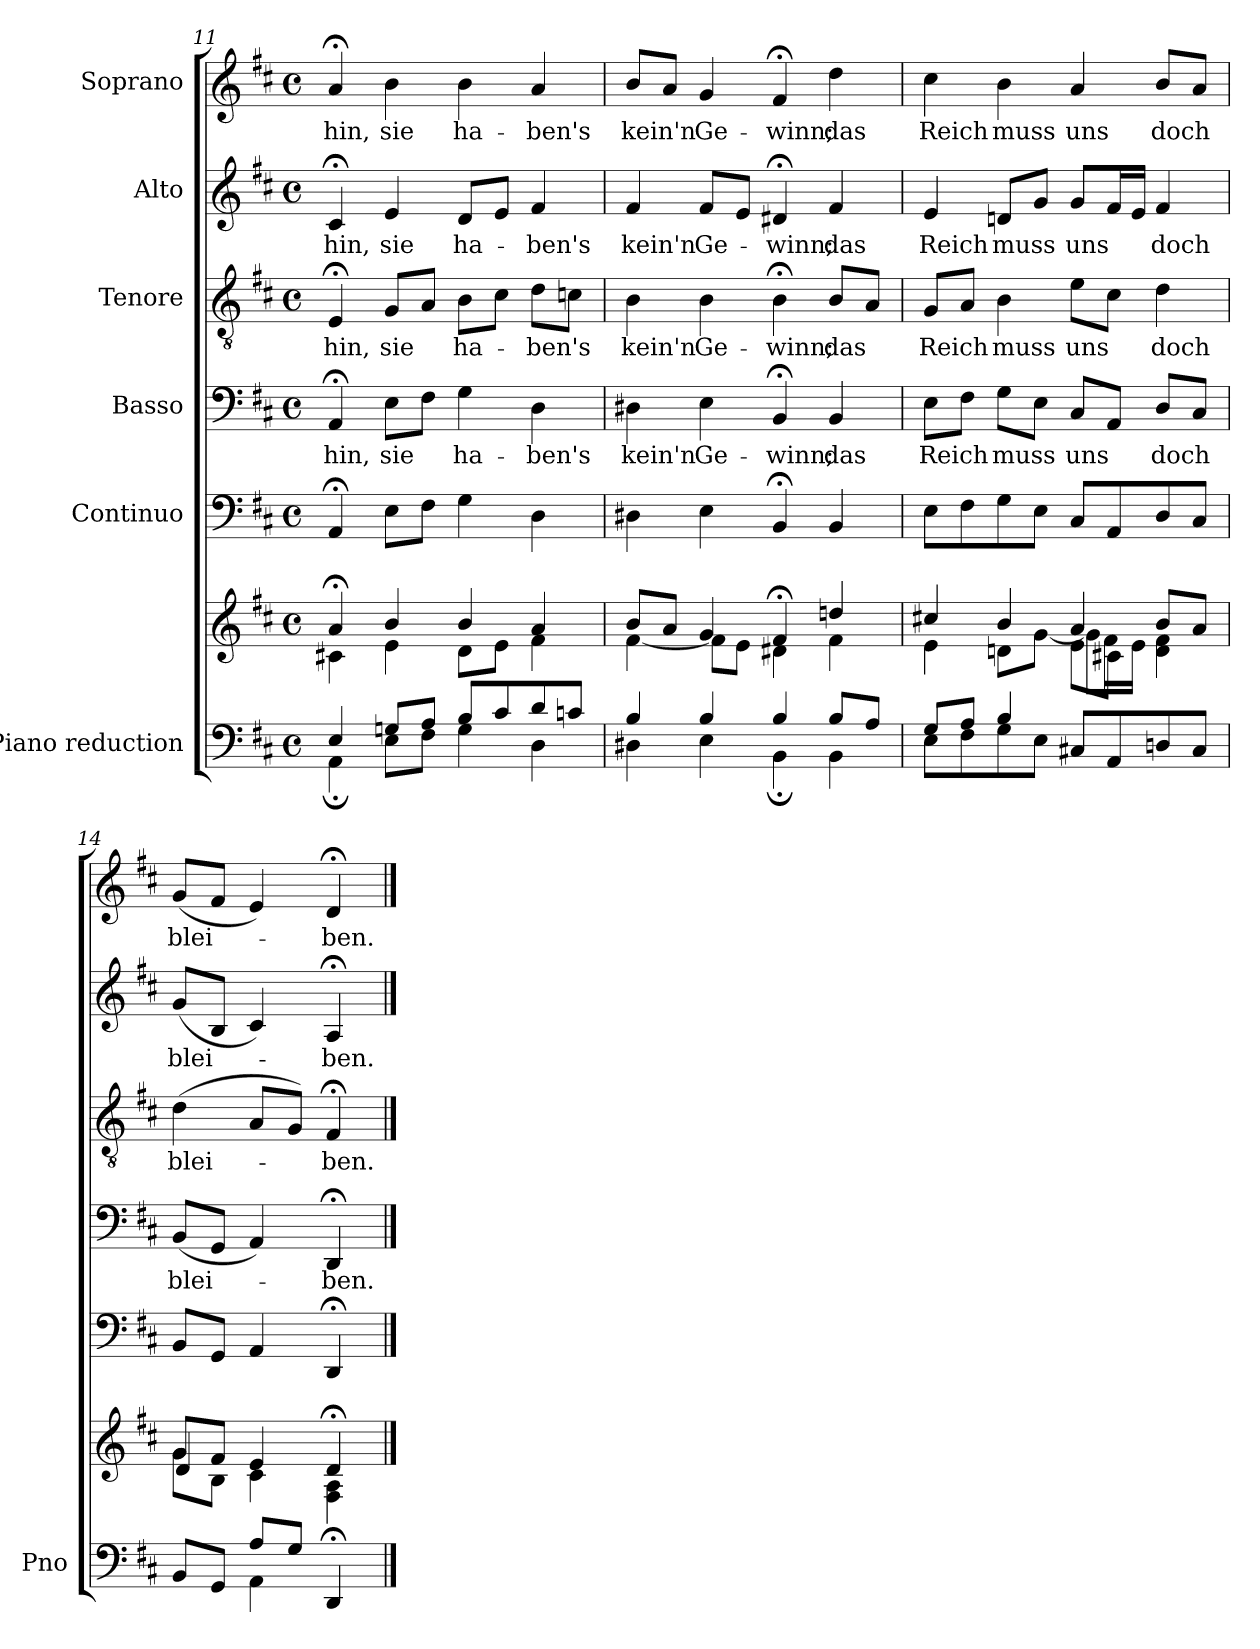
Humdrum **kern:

**kern	**kern	**kern	**kern	**text	**kern	**text	**kern	**text	**kern	**text
*part6	*part6	*part5	*part4	*part4	*part3	*part3	*part2	*part2	*part1	*part1
*staff7	*staff6	*staff5	*staff4	*staff4	*staff3	*staff3	*staff2	*staff2	*staff1	*staff1
*I"Piano reduction	*	*I"Continuo	*I"Basso	*	*I"Tenore	*	*I"Alto	*	*I"Soprano	*
*I'Pno	*	*	*	*	*	*	*	*	*	*
*clefF4	*clefG2	*clefF4	*clefF4	*	*clefGv2	*	*clefG2	*	*clefG2	*
*k[f#c#]	*k[f#c#]	*k[f#c#]	*k[f#c#]	*	*k[f#c#]	*	*k[f#c#]	*	*k[f#c#]	*
*M4/4	*M4/4	*M4/4	*M4/4	*	*M4/4	*	*M4/4	*	*M4/4	*
*met(c)	*met(c)	*met(c)	*met(c)	*	*met(c)	*	*met(c)	*	*met(c)	*
=11	=11	=11	=11	=11	=11	=11	=11	=11	=11	=11
*^	*^	*	*	*	*	*	*	*	*	*
!	!	!	!	!	!	!LO:LY:b	!	!LO:LY:b	!	!LO:LY:b	!	!LO:LY:b
4E/	4AA;\	4a;</	4c#X\	4AA;</	4AA;</	-hin,	4E;</	-hin,	4c#;</	-hin,	4a;</	-hin,
!	!	!	!	!	!	!LO:LY:b	!	!LO:LY:b	!	!LO:LY:b	!	!LO:LY:b
8Gn/L	8E\L	4b/	4e\	8E\L	8E\L	sie	8G/L	sie	4e/	sie	4b\	sie
8A/J	8F#\J	.	.	8F#\J	8F#\J	.	8A/J	.	.	.	.	.
!	!	!	!	!	!	!LO:LY:b	!	!LO:LY:b	!	!LO:LY:b	!	!LO:LY:b
8B/L	4G\	4b/	8d\L	4G\	4G\	ha-	8B\L	ha-	8d/L	ha-	4b\	ha-
8c#/	.	.	8e\J	.	.	.	8c#\J	.	8e/J	.	.	.
!	!	!	!	!	!	!LO:LY:b	!	!LO:LY:b	!	!LO:LY:b	!	!LO:LY:b
8d/	4D\	4a/	4f#\	4D\	4D\	-ben's	8d\L	-ben's	4f#/	-ben's	4a/	ben's
8cn/J	.	.	.	.	.	.	8cn\J	.	.	.	.	.
=12	=12	=12	=12	=12	=12	=12	=12	=12	=12	=12	=12	=12
!	!	!	!	!	!	!LO:LY:b	!	!LO:LY:b	!	!LO:LY:b	!	!LO:LY:b
4B/	4D#X\	8b/L	[4f#\	4D#X\	4D#X\	kein'n	4B\	kein'n	4f#/	kein'n	8b/L	kein'n
.	.	8a/J	.	.	.	.	.	.	.	.	8a/J	.
!	!	!	!	!	!	!LO:LY:b	!	!LO:LY:b	!	!LO:LY:b	!	!LO:LY:b
4B/	4E\	4g/	8f#\L]	4E\	4E\	Ge-	4B\	Ge-	8f#/L	Ge-	4g/	Ge-
.	.	.	8e\J	.	.	.	.	.	8e/J	.	.	.
!	!	!	!	!	!	!LO:LY:b	!	!LO:LY:b	!	!LO:LY:b	!	!LO:LY:b
4B/	4BB;\	4f#;</	4d#X\	4BB;</	4BB;</	-winn;	4B;<\	-winn;	4d#X;</	-winn;	4f#;</	winn;
!	!	!	!	!	!	!LO:LY:b	!	!LO:LY:b	!	!LO:LY:b	!	!LO:LY:b
8B/L	4BB\	4ddn/	4f#\	4BB/	4BB/	das	8B/L	das	4f#/	das	4dd\	das
8A/J	.	.	.	.	.	.	8A/J	.	.	.	.	.
!!LO:PB:g=z
=13	=13	=13	=13	=13	=13	=13	=13	=13	=13	=13	=13	=13
*	*	*	*^	*	*	*	*	*	*	*	*	*
!	!	!	!	!	!	!	!LO:LY:b	!	!LO:LY:b	!	!LO:LY:b	!	!LO:LY:b
8G/L	8E\L	4cc#X/	4e\	2ryy	8E\L	8E\L	Reich	8G/L	Reich	4e/	Reich	4cc#\	Reich
8A/J	8F#\	.	.	.	8F#\	8F#\J	.	8A/J	.	.	.	.	.
!	!	!	!	!	!	!	!LO:LY:b	!	!LO:LY:b	!	!LO:LY:b	!	!LO:LY:b
4B/	8G\	4b/	8dn\L	.	8G\	8G\L	muss	4B\	muss	8dn/L	muss	4b\	muss
.	8E\J	.	[8g\J	.	8E\J	8E\J	.	.	.	8g/J	.	.	.
!	!	!	!	!	!	!	!LO:LY:b	!	!LO:LY:b	!	!LO:LY:b	!	!LO:LY:b
4ryy	8C#X/L	4a/	8e\L	8g\L]	8C#/L	8C#/L	uns	8e\L	uns	8g/L	uns	4a/	uns
.	8AA/	.	8c#X\J	16f#\L	8AA/	8AA/J	.	8c#\J	.	16f#/L	.	.	.
.	.	.	.	16e\JJ	.	.	.	.	.	16e/JJ	.	.	.
!	!	!	!	!	!	!	!LO:LY:b	!	!LO:LY:b	!	!LO:LY:b	!	!LO:LY:b
4ryy	8Dn/	8b/L	4d\ 4f#\	4ryy	8D/	8D/L	doch	4d\	doch	4f#/	doch	8b/L	doch
.	8C#/J	8a/J	.	.	8C#/J	8C#/J	.	.	.	.	.	8a/J	.
=14	=14	=14	=14	=14	=14	=14	=14	=14	=14	=14	=14	=14	=14
!	!	!	!	!	!	!	!LO:LY:b	!	!LO:LY:b	!	!LO:LY:b	!	!LO:LY:b
4ryy	8BB/L	8g/L	8g\L	4d/	8BB/L	(8BB/L	blei-	(4d\	blei-	(8g/L	blei-	(8g/L	blei-
.	8GG/J	8f#/J	8B\J	.	8GG/J	8GG/J	.	.	.	8B/J	.	8f#/J	.
8A/L	4AA\	4e/	4c#\	2ryy	4AA/	4AA/)	.	8A/L	.	4c#/)	.	4e/)	.
8G/J	.	.	.	.	.	.	.	8G/J)	.	.	.	.	.
!	!	!	!	!	!	!	!LO:LY:b	!	!LO:LY:b	!	!LO:LY:b	!	!LO:LY:b
4DD;/	4ryy	4d;</	4F#\ 4A\	.	4DD;</	4DD;</	-ben.	4F#;</	-ben.	4A;</	-ben.	4d;</	ben.
*v	*v	*	*	*	*	*	*	*	*	*	*	*	*
*	*v	*v	*v	*	*	*	*	*	*	*	*	*
==	==	==	==	==	==	==	==	==	==	==
*-	*-	*-	*-	*-	*-	*-	*-	*-	*-	*-
